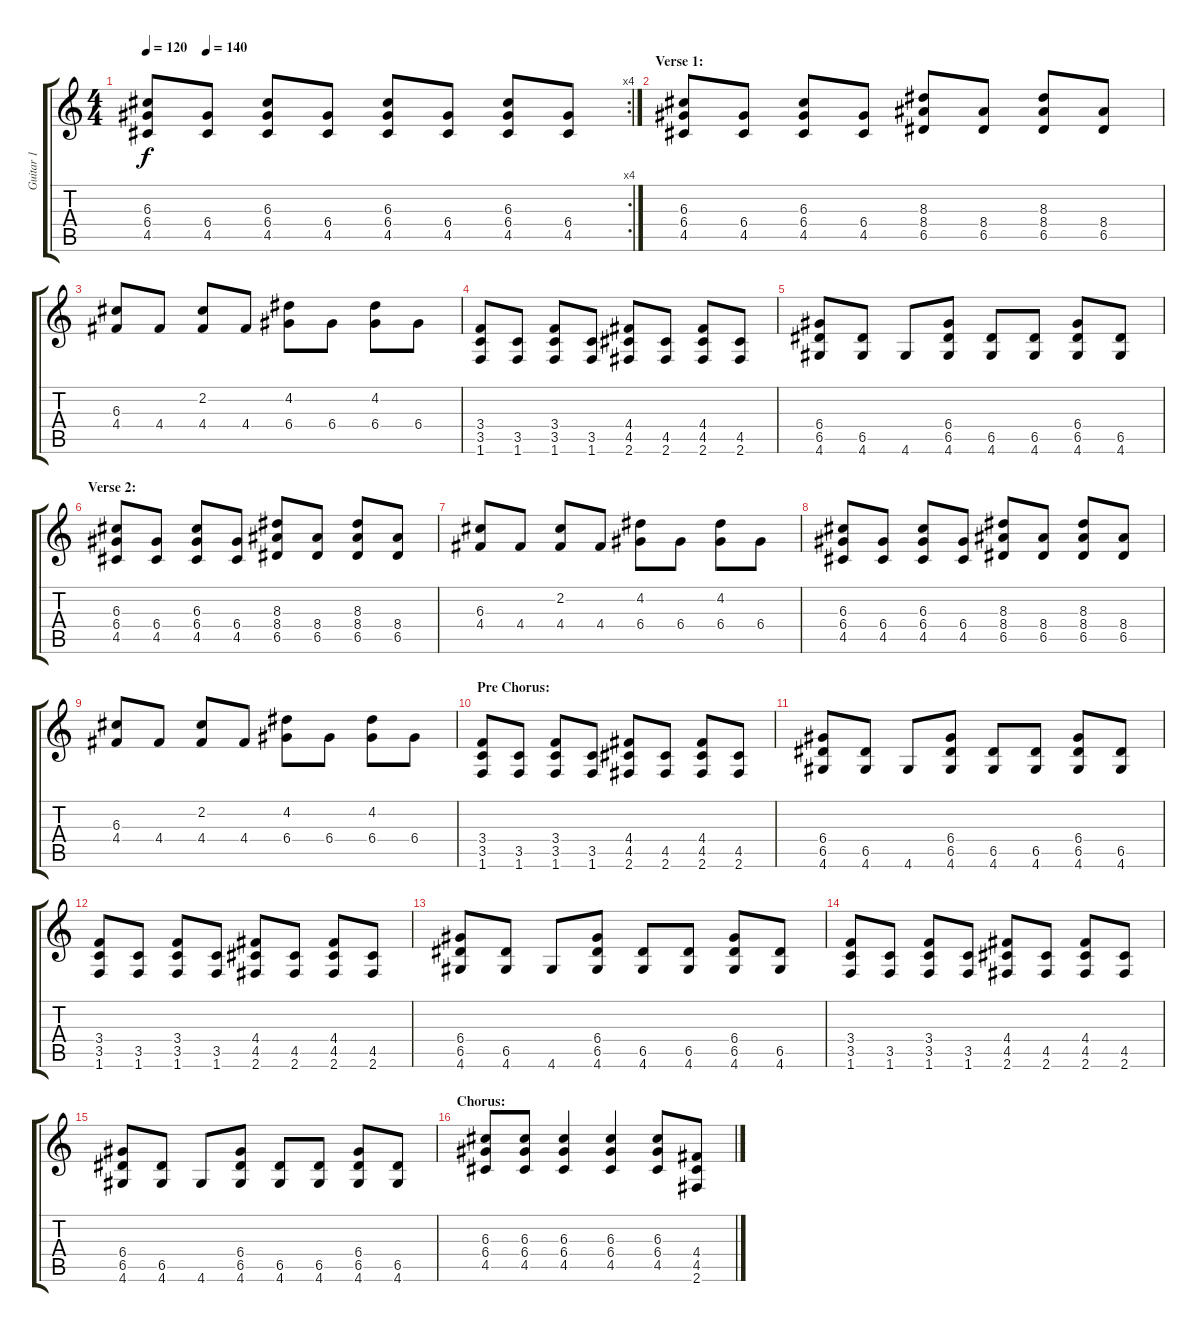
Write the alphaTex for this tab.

\track ("Guitar 1" "Guitar 1") {instrument electricguitarmuted}
\staff {score tabs}
\tuning (E4 B3 G3 D3 A2 E2) {hide}
\rc 4
\ts (4 4)
\tempo 120
\tempo (140 0.125)
\tempo 120
\clef g2
\ks c
(6.3 6.4 4.5).8{dy f instrument electricguitarmuted} (6.4 4.5).8 (6.3 6.4 4.5).8 (6.4 4.5).8 (6.3 6.4 4.5).8 (6.4 4.5).8 (6.3 6.4 4.5).8 (6.4 4.5).8 |
\section ("" "Verse 1:")
(6.3 6.4 4.5).8 (6.4 4.5).8 (6.3 6.4 4.5).8 (6.4 4.5).8 (8.3 8.4 6.5).8 (8.4 6.5).8 (8.3 8.4 6.5).8 (8.4 6.5).8 |
(6.3 4.4).8 4.4.8 (2.2 4.4).8 4.4.8 (4.2 6.4).8 6.4.8 (4.2 6.4).8 6.4.8 |
(3.4 3.5 1.6).8 (3.5 1.6).8 (3.4 3.5 1.6).8 (3.5 1.6).8 (4.4 4.5 2.6).8 (4.5 2.6).8 (4.4 4.5 2.6).8 (4.5 2.6).8 |
(6.4 6.5 4.6).8 (6.5 4.6).8 4.6.8 (6.4 6.5 4.6).8 (6.5 4.6).8 (6.5 4.6).8 (6.4 6.5 4.6).8 (6.5 4.6).8 |
\section ("" "Verse 2:")
(6.3 6.4 4.5).8 (6.4 4.5).8 (6.3 6.4 4.5).8 (6.4 4.5).8 (8.3 8.4 6.5).8 (8.4 6.5).8 (8.3 8.4 6.5).8 (8.4 6.5).8 |
(6.3 4.4).8 4.4.8 (2.2 4.4).8 4.4.8 (4.2 6.4).8 6.4.8 (4.2 6.4).8 6.4.8 |
(6.3 6.4 4.5).8 (6.4 4.5).8 (6.3 6.4 4.5).8 (6.4 4.5).8 (8.3 8.4 6.5).8 (8.4 6.5).8 (8.3 8.4 6.5).8 (8.4 6.5).8 |
(6.3 4.4).8 4.4.8 (2.2 4.4).8 4.4.8 (4.2 6.4).8 6.4.8 (4.2 6.4).8 6.4.8 |
\section ("" "Pre Chorus:")
(3.4 3.5 1.6).8 (3.5 1.6).8 (3.4 3.5 1.6).8 (3.5 1.6).8 (4.4 4.5 2.6).8 (4.5 2.6).8 (4.4 4.5 2.6).8 (4.5 2.6).8 |
(6.4 6.5 4.6).8 (6.5 4.6).8 4.6.8 (6.4 6.5 4.6).8 (6.5 4.6).8 (6.5 4.6).8 (6.4 6.5 4.6).8 (6.5 4.6).8 |
(3.4 3.5 1.6).8 (3.5 1.6).8 (3.4 3.5 1.6).8 (3.5 1.6).8 (4.4 4.5 2.6).8 (4.5 2.6).8 (4.4 4.5 2.6).8 (4.5 2.6).8 |
(6.4 6.5 4.6).8 (6.5 4.6).8 4.6.8 (6.4 6.5 4.6).8 (6.5 4.6).8 (6.5 4.6).8 (6.4 6.5 4.6).8 (6.5 4.6).8 |
(3.4 3.5 1.6).8 (3.5 1.6).8 (3.4 3.5 1.6).8 (3.5 1.6).8 (4.4 4.5 2.6).8 (4.5 2.6).8 (4.4 4.5 2.6).8 (4.5 2.6).8 |
(6.4 6.5 4.6).8 (6.5 4.6).8 4.6.8 (6.4 6.5 4.6).8 (6.5 4.6).8 (6.5 4.6).8 (6.4 6.5 4.6).8 (6.5 4.6).8 |
\section ("" "Chorus:")
(6.3 6.4 4.5).8 (6.3 6.4 4.5).8 (6.3 6.4 4.5).4 (6.3 6.4 4.5).4 (6.3 6.4 4.5).8 (4.4 4.5 2.6).8
